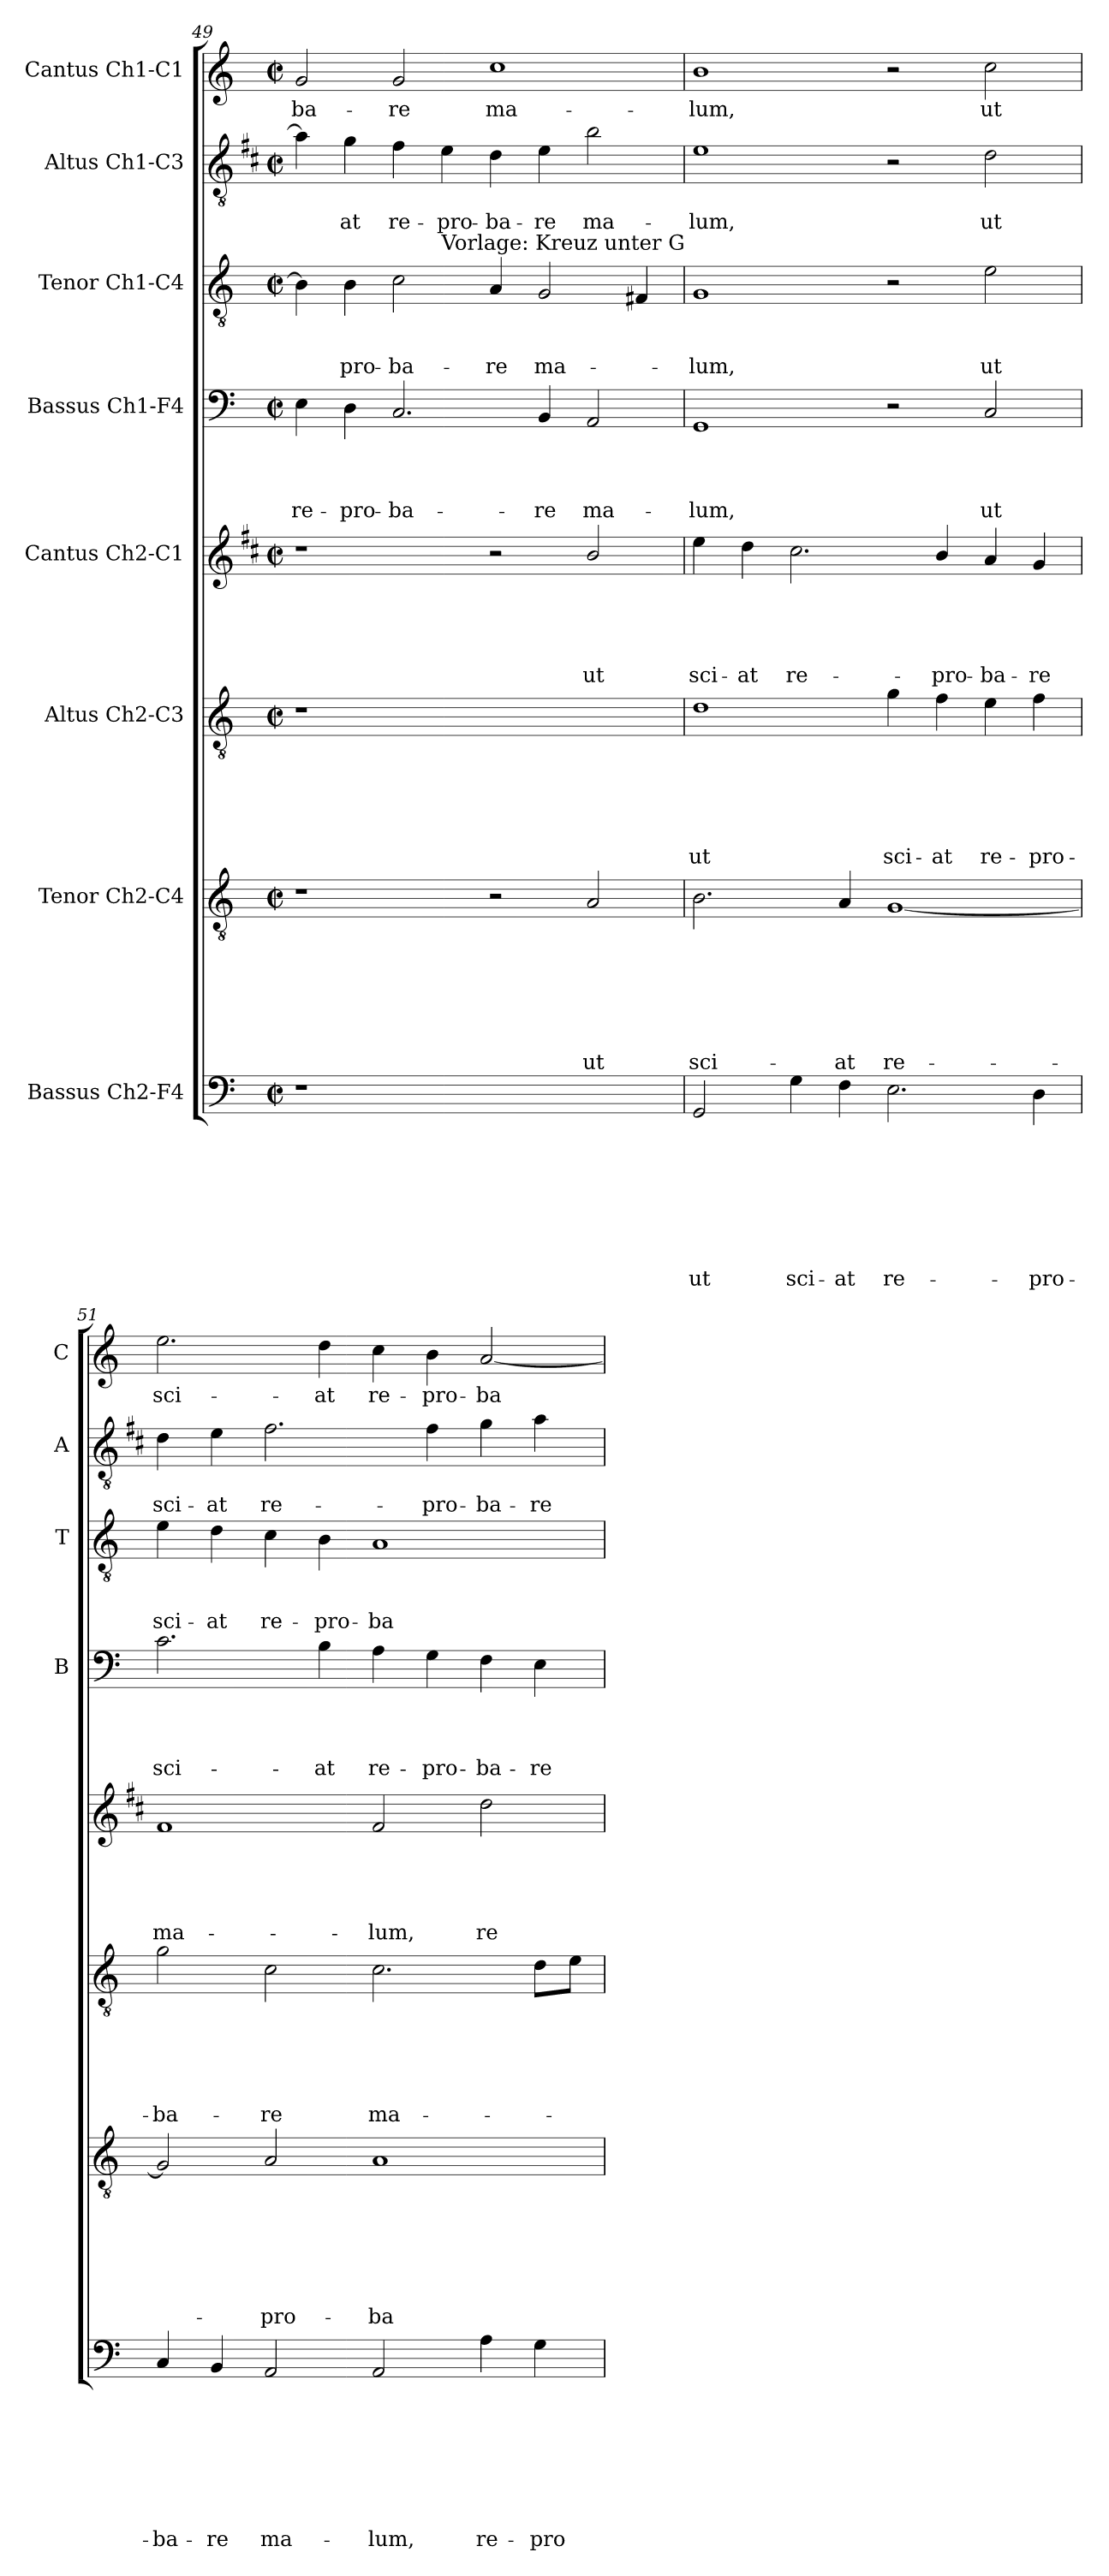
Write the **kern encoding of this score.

**kern	**text	**text	**text	**text	**text	**text	**text	**text	**kern	**text	**text	**text	**text	**text	**text	**text	**kern	**text	**text	**text	**text	**text	**text	**kern	**text	**text	**text	**text	**text	**kern	**text	**text	**text	**text	**kern	**text	**text	**text	**kern	**text	**text	**kern	**text
*part8	*part8	*part8	*part8	*part8	*part8	*part8	*part8	*part8	*part7	*part7	*part7	*part7	*part7	*part7	*part7	*part7	*part6	*part6	*part6	*part6	*part6	*part6	*part6	*part5	*part5	*part5	*part5	*part5	*part5	*part4	*part4	*part4	*part4	*part4	*part3	*part3	*part3	*part3	*part2	*part2	*part2	*part1	*part1
*staff8	*staff8	*staff8	*staff8	*staff8	*staff8	*staff8	*staff8	*staff8	*staff7	*staff7	*staff7	*staff7	*staff7	*staff7	*staff7	*staff7	*staff6	*staff6	*staff6	*staff6	*staff6	*staff6	*staff6	*staff5	*staff5	*staff5	*staff5	*staff5	*staff5	*staff4	*staff4	*staff4	*staff4	*staff4	*staff3	*staff3	*staff3	*staff3	*staff2	*staff2	*staff2	*staff1	*staff1
*I"Bassus Ch2-F4	*	*	*	*	*	*	*	*	*I"Tenor Ch2-C4	*	*	*	*	*	*	*	*I"Altus Ch2-C3	*	*	*	*	*	*	*I"Cantus Ch2-C1	*	*	*	*	*	*I"Bassus Ch1-F4	*	*	*	*	*I"Tenor Ch1-C4	*	*	*	*I"Altus Ch1-C3	*	*	*I"Cantus Ch1-C1	*
*	*	*	*	*	*	*	*	*	*	*	*	*	*	*	*	*	*	*	*	*	*	*	*	*	*	*	*	*	*	*I'B	*	*	*	*	*I'T	*	*	*	*I'A	*	*	*I'C	*
*clefF4	*	*	*	*	*	*	*	*	*clefGv2	*	*	*	*	*	*	*	*clefGv2	*	*	*	*	*	*	*clefG2	*	*	*	*	*	*clefF4	*	*	*	*	*clefGv2	*	*	*	*clefGv2	*	*	*clefG2	*
*	*	*	*	*	*	*	*	*	*	*	*	*	*	*	*	*	*	*	*	*	*	*	*	*ITrd1c2	*	*	*	*	*	*	*	*	*	*	*	*	*	*	*ITrd1c2	*	*	*	*
*k[]	*	*	*	*	*	*	*	*	*k[]	*	*	*	*	*	*	*	*k[]	*	*	*	*	*	*	*k[]	*	*	*	*	*	*k[]	*	*	*	*	*k[]	*	*	*	*k[]	*	*	*k[]	*
*C:	*	*	*	*	*	*	*	*	*C:	*	*	*	*	*	*	*	*C:	*	*	*	*	*	*	*C:	*	*	*	*	*	*C:	*	*	*	*	*C:	*	*	*	*C:	*	*	*C:	*
*M2/2	*	*	*	*	*	*	*	*	*M2/2	*	*	*	*	*	*	*	*M2/2	*	*	*	*	*	*	*M2/2	*	*	*	*	*	*M2/2	*	*	*	*	*M2/2	*	*	*	*M2/2	*	*	*M2/2	*
*met(c|)	*	*	*	*	*	*	*	*	*met(c|)	*	*	*	*	*	*	*	*met(c|)	*	*	*	*	*	*	*met(c|)	*	*	*	*	*	*met(c|)	*	*	*	*	*met(c|)	*	*	*	*met(c|)	*	*	*met(c|)	*
=49	=49	=49	=49	=49	=49	=49	=49	=49	=49	=49	=49	=49	=49	=49	=49	=49	=49	=49	=49	=49	=49	=49	=49	=49	=49	=49	=49	=49	=49	=49	=49	=49	=49	=49	=49	=49	=49	=49	=49	=49	=49	=49	=49
!	!	!	!	!	!	!	!	!	!	!	!	!	!	!	!	!	!	!	!	!	!	!	!	!	!	!	!	!	!	!	!	!	!	!LO:LY:b	!	!	!	!	!	!	!	!	!LO:LY:b
*	*	*	*	*	*	*	*	*	*	*	*	*	*	*	*	*	*	*	*	*	*	*	*	*	*	*	*	*	*	*	*	*	*	*	*^	*	*	*	*	*	*	*	*
1r	.	.	.	.	.	.	.	.	1r	.	.	.	.	.	.	.	1r	.	.	.	.	.	.	1r	.	.	.	.	.	4E\	.	.	.	re-	4B\]	2.ryy	.	.	.	4g\]	.	.	2g/	-ba-
!	!	!	!	!	!	!	!	!	!	!	!	!	!	!	!	!	!	!	!	!	!	!	!	!	!	!	!	!	!	!	!	!	!	!LO:LY:b	!	!	!	!	!LO:LY:b	!	!	!LO:LY:b	!	!
.	.	.	.	.	.	.	.	.	.	.	.	.	.	.	.	.	.	.	.	.	.	.	.	.	.	.	.	.	.	4D\	.	.	.	-pro-	4B\	.	.	.	-pro-	4f\	.	-at	.	.
!	!	!	!	!	!	!	!	!	!	!	!	!	!	!	!	!	!	!	!	!	!	!	!	!	!	!	!	!	!	!	!	!	!	!LO:LY:b	!	!	!	!	!LO:LY:b	!	!	!LO:LY:b	!	!LO:LY:b
.	.	.	.	.	.	.	.	.	.	.	.	.	.	.	.	.	.	.	.	.	.	.	.	.	.	.	.	.	.	2.C/	.	.	.	-ba-	2c\	.	.	.	-ba-	4e\	.	re-	2g/	-re
!	!	!	!	!	!	!	!	!	!	!	!	!	!	!	!	!	!	!	!	!	!	!	!	!	!	!	!	!	!	!	!	!	!	!	!	!LO:TX:a:t=Vorlage&colon; Kreuz unter G	!	!	!	!	!	!	!	!
!	!	!	!	!	!	!	!	!	!	!	!	!	!	!	!	!	!	!	!	!	!	!	!	!	!	!	!	!	!	!	!	!	!	!	!	!	!	!	!	!	!	!LO:LY:b	!	!
.	.	.	.	.	.	.	.	.	.	.	.	.	.	.	.	.	.	.	.	.	.	.	.	.	.	.	.	.	.	.	.	.	.	.	.	1ryy	.	.	.	4d\	.	-pro-	.	.
!	!	!	!	!	!	!	!	!	!	!	!	!	!	!	!	!	!	!	!	!	!	!	!	!	!	!	!	!	!	!	!	!	!	!	!	!	!	!	!LO:LY:b	!	!	!LO:LY:b	!	!LO:LY:b
1ryy	.	.	.	.	.	.	.	.	2r	.	.	.	.	.	.	.	1ryy	.	.	.	.	.	.	2r	.	.	.	.	.	.	.	.	.	.	4A/	.	.	.	-re	4c\	.	-ba-	1cc	ma-
!	!	!	!	!	!	!	!	!	!	!	!	!	!	!	!	!	!	!	!	!	!	!	!	!	!	!	!	!	!	!	!	!	!	!LO:LY:b	!	!	!	!	!LO:LY:b	!	!	!LO:LY:b	!	!
.	.	.	.	.	.	.	.	.	.	.	.	.	.	.	.	.	.	.	.	.	.	.	.	.	.	.	.	.	.	4BB/	.	.	.	-re	2G/	.	.	.	ma-	4d\	.	-re	.	.
!	!	!	!	!	!	!	!	!	!	!	!	!	!	!	!	!LO:LY:b	!	!	!	!	!	!	!	!	!	!	!	!	!LO:LY:b	!	!	!	!	!LO:LY:b	!	!	!	!	!	!	!	!LO:LY:b	!	!
.	.	.	.	.	.	.	.	.	2A/	.	.	.	.	.	.	ut	.	.	.	.	.	.	.	2a/	.	.	.	.	ut	2AA/	.	.	.	ma-	.	.	.	.	.	2a\	.	ma-	.	.
.	.	.	.	.	.	.	.	.	.	.	.	.	.	.	.	.	.	.	.	.	.	.	.	.	.	.	.	.	.	.	.	.	.	.	4F#X/	4ryy	.	.	.	.	.	.	.	.
!!LO:PB:g=z
=50	=50	=50	=50	=50	=50	=50	=50	=50	=50	=50	=50	=50	=50	=50	=50	=50	=50	=50	=50	=50	=50	=50	=50	=50	=50	=50	=50	=50	=50	=50	=50	=50	=50	=50	=50	=50	=50	=50	=50	=50	=50	=50	=50	=50
!	!	!	!	!	!	!	!	!LO:LY:b	!	!	!	!	!	!	!	!LO:LY:b	!	!	!	!	!	!	!LO:LY:b	!	!	!	!	!	!LO:LY:b	!	!	!	!	!LO:LY:b	!	!	!	!	!LO:LY:b	!	!	!LO:LY:b	!	!LO:LY:b
*	*	*	*	*	*	*	*	*	*	*	*	*	*	*	*	*	*	*	*	*	*	*	*	*	*	*	*	*	*	*	*	*	*	*	*v	*v	*	*	*	*	*	*	*	*
2GG/	.	.	.	.	.	.	.	ut	2.B\	.	.	.	.	.	.	sci-	1d	.	.	.	.	.	ut	4dd\	.	.	.	.	sci-	1GG	.	.	.	-lum,	1G	.	.	-lum,	1d	.	-lum,	1b	-lum,
!	!	!	!	!	!	!	!	!	!	!	!	!	!	!	!	!	!	!	!	!	!	!	!	!	!	!	!	!	!LO:LY:b	!	!	!	!	!	!	!	!	!	!	!	!	!	!
.	.	.	.	.	.	.	.	.	.	.	.	.	.	.	.	.	.	.	.	.	.	.	.	4cc\	.	.	.	.	-at	.	.	.	.	.	.	.	.	.	.	.	.	.	.
!	!	!	!	!	!	!	!	!LO:LY:b	!	!	!	!	!	!	!	!	!	!	!	!	!	!	!	!	!	!	!	!	!LO:LY:b	!	!	!	!	!	!	!	!	!	!	!	!	!	!
4G\	.	.	.	.	.	.	.	sci-	.	.	.	.	.	.	.	.	.	.	.	.	.	.	.	2.b\	.	.	.	.	re-	.	.	.	.	.	.	.	.	.	.	.	.	.	.
!	!	!	!	!	!	!	!	!LO:LY:b	!	!	!	!	!	!	!	!LO:LY:b	!	!	!	!	!	!	!	!	!	!	!	!	!	!	!	!	!	!	!	!	!	!	!	!	!	!	!
4F\	.	.	.	.	.	.	.	-at	4A/	.	.	.	.	.	.	-at	.	.	.	.	.	.	.	.	.	.	.	.	.	.	.	.	.	.	.	.	.	.	.	.	.	.	.
!	!	!	!	!	!	!	!	!LO:LY:b	!	!	!	!	!	!	!	!LO:LY:b	!	!	!	!	!	!	!LO:LY:b	!	!	!	!	!	!	!	!	!	!	!	!	!	!	!	!	!	!	!	!
2.E\	.	.	.	.	.	.	.	re-	[1G	.	.	.	.	.	.	re-	4g\	.	.	.	.	.	sci-	.	.	.	.	.	.	2r	.	.	.	.	2r	.	.	.	2r	.	.	2r	.
!	!	!	!	!	!	!	!	!	!	!	!	!	!	!	!	!	!	!	!	!	!	!	!LO:LY:b	!	!	!	!	!	!LO:LY:b	!	!	!	!	!	!	!	!	!	!	!	!	!	!
.	.	.	.	.	.	.	.	.	.	.	.	.	.	.	.	.	4f\	.	.	.	.	.	-at	4a/	.	.	.	.	-pro-	.	.	.	.	.	.	.	.	.	.	.	.	.	.
!	!	!	!	!	!	!	!	!	!	!	!	!	!	!	!	!	!	!	!	!	!	!	!LO:LY:b	!	!	!	!	!	!LO:LY:b	!	!	!	!	!LO:LY:b	!	!	!	!LO:LY:b	!	!	!LO:LY:b	!	!LO:LY:b
.	.	.	.	.	.	.	.	.	.	.	.	.	.	.	.	.	4e\	.	.	.	.	.	re-	4g/	.	.	.	.	-ba-	2C/	.	.	.	ut	2e\	.	.	ut	2c\	.	ut	2cc\	ut
!	!	!	!	!	!	!	!	!LO:LY:b	!	!	!	!	!	!	!	!	!	!	!	!	!	!	!LO:LY:b	!	!	!	!	!	!LO:LY:b	!	!	!	!	!	!	!	!	!	!	!	!	!	!
4D\	.	.	.	.	.	.	.	-pro-	.	.	.	.	.	.	.	.	4f\	.	.	.	.	.	-pro-	4f/	.	.	.	.	-re	.	.	.	.	.	.	.	.	.	.	.	.	.	.
=51	=51	=51	=51	=51	=51	=51	=51	=51	=51	=51	=51	=51	=51	=51	=51	=51	=51	=51	=51	=51	=51	=51	=51	=51	=51	=51	=51	=51	=51	=51	=51	=51	=51	=51	=51	=51	=51	=51	=51	=51	=51	=51	=51
!	!	!	!	!	!	!	!	!LO:LY:b	!	!	!	!	!	!	!	!	!	!	!	!	!	!	!LO:LY:b	!	!	!	!	!	!LO:LY:b	!	!	!	!	!LO:LY:b	!	!	!	!LO:LY:b	!	!	!LO:LY:b	!	!LO:LY:b
4C/	.	.	.	.	.	.	.	-ba-	2G/]	.	.	.	.	.	.	.	2g\	.	.	.	.	.	-ba-	1e	.	.	.	.	ma-	2.c\	.	.	.	sci-	4e\	.	.	sci-	4c\	.	sci-	2.ee\	sci-
!	!	!	!	!	!	!	!	!LO:LY:b	!	!	!	!	!	!	!	!	!	!	!	!	!	!	!	!	!	!	!	!	!	!	!	!	!	!	!	!	!	!LO:LY:b	!	!	!LO:LY:b	!	!
4BB/	.	.	.	.	.	.	.	-re	.	.	.	.	.	.	.	.	.	.	.	.	.	.	.	.	.	.	.	.	.	.	.	.	.	.	4d\	.	.	-at	4d\	.	-at	.	.
!	!	!	!	!	!	!	!	!LO:LY:b	!	!	!	!	!	!	!	!LO:LY:b	!	!	!	!	!	!	!LO:LY:b	!	!	!	!	!	!	!	!	!	!	!	!	!	!	!LO:LY:b	!	!	!LO:LY:b	!	!
2AA/	.	.	.	.	.	.	.	ma-	2A/	.	.	.	.	.	.	-pro-	2c\	.	.	.	.	.	-re	.	.	.	.	.	.	.	.	.	.	.	4c\	.	.	re-	2.e\	.	re-	.	.
!	!	!	!	!	!	!	!	!	!	!	!	!	!	!	!	!	!	!	!	!	!	!	!	!	!	!	!	!	!	!	!	!	!	!LO:LY:b	!	!	!	!LO:LY:b	!	!	!	!	!LO:LY:b
.	.	.	.	.	.	.	.	.	.	.	.	.	.	.	.	.	.	.	.	.	.	.	.	.	.	.	.	.	.	4B\	.	.	.	-at	4B\	.	.	-pro-	.	.	.	4dd\	-at
!	!	!	!	!	!	!	!	!LO:LY:b	!	!	!	!	!	!	!	!LO:LY:b	!	!	!	!	!	!	!LO:LY:b	!	!	!	!	!	!LO:LY:b	!	!	!	!	!LO:LY:b	!	!	!	!LO:LY:b	!	!	!	!	!LO:LY:b
2AA/	.	.	.	.	.	.	.	-lum,	1A	.	.	.	.	.	.	-ba-	2.c\	.	.	.	.	.	ma-	2e/	.	.	.	.	-lum,	4A\	.	.	.	re-	1A	.	.	-ba-	.	.	.	4cc\	re-
!	!	!	!	!	!	!	!	!	!	!	!	!	!	!	!	!	!	!	!	!	!	!	!	!	!	!	!	!	!	!	!	!	!	!LO:LY:b	!	!	!	!	!	!	!LO:LY:b	!	!LO:LY:b
.	.	.	.	.	.	.	.	.	.	.	.	.	.	.	.	.	.	.	.	.	.	.	.	.	.	.	.	.	.	4G\	.	.	.	-pro-	.	.	.	.	4e\	.	-pro-	4b\	-pro-
!	!	!	!	!	!	!	!	!LO:LY:b	!	!	!	!	!	!	!	!	!	!	!	!	!	!	!	!	!	!	!	!	!LO:LY:b	!	!	!	!	!LO:LY:b	!	!	!	!	!	!	!LO:LY:b	!	!LO:LY:b
4A\	.	.	.	.	.	.	.	re-	.	.	.	.	.	.	.	.	.	.	.	.	.	.	.	2cc\	.	.	.	.	re-	4F\	.	.	.	-ba-	.	.	.	.	4f\	.	-ba-	[2a/	-ba-
!	!	!	!	!	!	!	!	!LO:LY:b	!	!	!	!	!	!	!	!	!	!	!	!	!	!	!	!	!	!	!	!	!	!	!	!	!	!LO:LY:b	!	!	!	!	!	!	!LO:LY:b	!	!
4G\	.	.	.	.	.	.	.	-pro-	.	.	.	.	.	.	.	.	8d\L	.	.	.	.	.	.	.	.	.	.	.	.	4E\	.	.	.	-re	.	.	.	.	4g\	.	-re	.	.
.	.	.	.	.	.	.	.	.	.	.	.	.	.	.	.	.	8e\J	.	.	.	.	.	.	.	.	.	.	.	.	.	.	.	.	.	.	.	.	.	.	.	.	.	.
=	=	=	=	=	=	=	=	=	=	=	=	=	=	=	=	=	=	=	=	=	=	=	=	=	=	=	=	=	=	=	=	=	=	=	=	=	=	=	=	=	=	=	=
*-	*-	*-	*-	*-	*-	*-	*-	*-	*-	*-	*-	*-	*-	*-	*-	*-	*-	*-	*-	*-	*-	*-	*-	*-	*-	*-	*-	*-	*-	*-	*-	*-	*-	*-	*-	*-	*-	*-	*-	*-	*-	*-	*-
